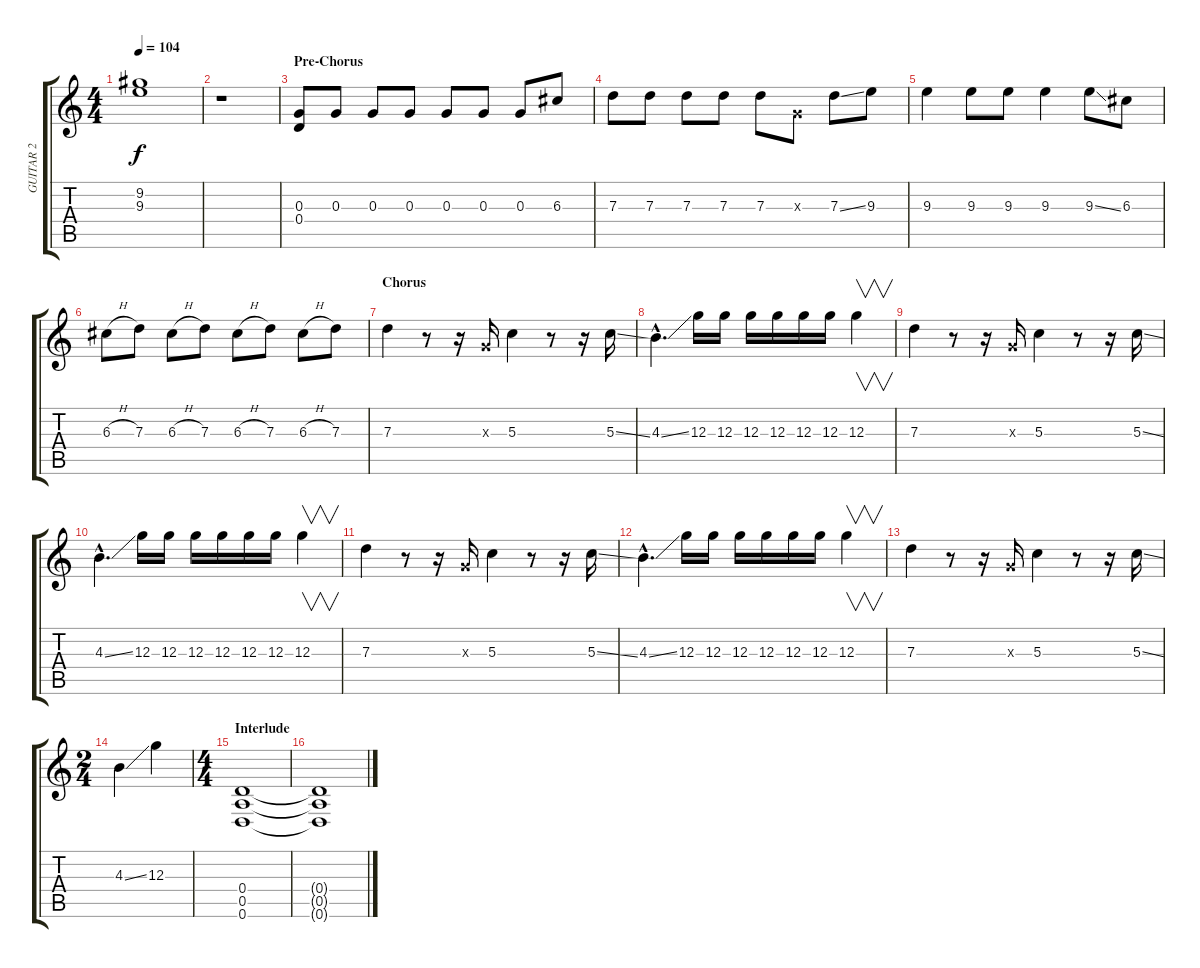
\track ("GUITAR 2" "GUITAR 2") {instrument distortionguitar}
\staff {score tabs}
\tuning (E4 B3 G3 D3 A2 D2) {hide}
\ts (4 4)
\tempo 104
\clef g2
\ks c
(9.2{t} 9.3{t}).1{dy f} |
r.1 |
\section ("" "Pre-Chorus")
(0.3 0.4).8 0.3.8 0.3.8 0.3.8 0.3.8 0.3.8 0.3.8 6.3.8 |
7.3.8 7.3.8 7.3.8 7.3.8 7.3.8 0.3{x}.8 7.3{ss}.8 9.3.8 |
9.3.4 9.3.8 9.3.8 9.3.4 9.3{ss}.8 6.3.8 |
6.3{h}.8 7.3.8 6.3{h}.8 7.3.8 6.3{h}.8 7.3.8 6.3{h}.8 7.3.8 |
\section ("" "Chorus")
7.3.4 r.8 r.16 0.3{x}.16 5.3.4 r.8 r.16 5.3{ss}.16 |
4.3{ss hac}.4{d} 12.3.16 12.3.16 12.3.16 12.3.16 12.3.16 12.3.16 12.3.4{v} |
7.3.4 r.8 r.16 0.3{x}.16 5.3.4 r.8 r.16 5.3{ss}.16 |
4.3{ss hac}.4{d} 12.3.16 12.3.16 12.3.16 12.3.16 12.3.16 12.3.16 12.3.4{v} |
7.3.4 r.8 r.16 0.3{x}.16 5.3.4 r.8 r.16 5.3{ss}.16 |
4.3{ss hac}.4{d} 12.3.16 12.3.16 12.3.16 12.3.16 12.3.16 12.3.16 12.3.4{v} |
7.3.4 r.8 r.16 0.3{x}.16 5.3.4 r.8 r.16 5.3{ss}.16 |
\ts (2 4)
4.3{ss}.4 12.3.4 |
\ts (4 4)
\section ("" "Interlude")
(0.4 0.5 0.6).1 |
(0.4{t} 0.5{t} 0.6{t}).1
